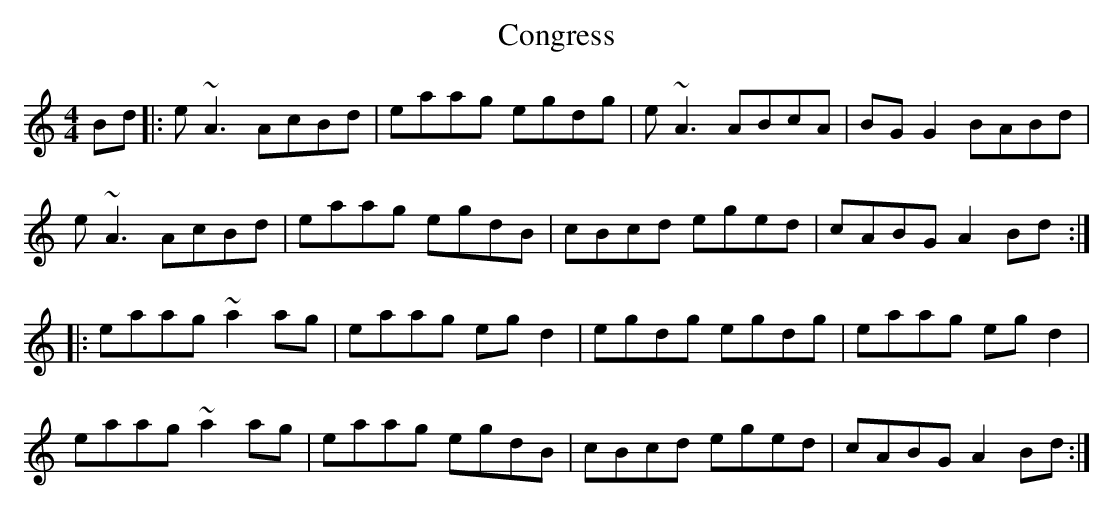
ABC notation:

X:1
T:Congress
M:4/4
L:1/8
K:Am
Bd|:e~A3 AcBd|eaag egdg|e~A3 ABcA|BGG2 BABd|
e~A3 AcBd|eaag egdB|cBcd eged|cABG A2Bd:|
|:eaag ~a2ag|eaag egd2|egdg egdg|eaag egd2|
eaag ~a2ag|eaag egdB|cBcd eged|cABG A2Bd:|
